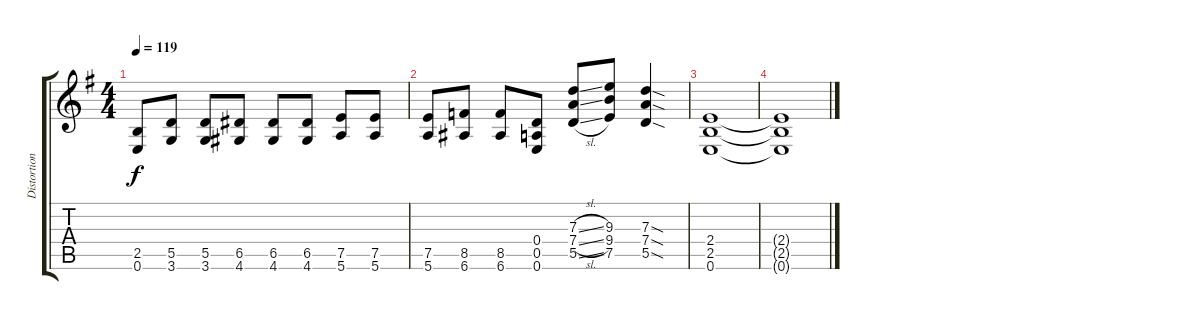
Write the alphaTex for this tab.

\track ("Distortion" "Distortion") {instrument distortionguitar}
\staff {score tabs}
\tuning (E4 B3 G3 D3 A2 E2) {hide}
\ts (4 4)
\tempo 119
\clef g2
\ks g
(2.5 0.6).8{dy f} (5.5 3.6).8 (5.5 3.6).8 (6.5 4.6).8 (6.5 4.6).8 (6.5 4.6).8 (7.5 5.6).8 (7.5 5.6).8 |
(7.5 5.6).8 (8.5 6.6).8 (8.5 6.6).8 (0.4 0.5 0.6).8 (7.3{sl} 7.4{sl} 5.5{sl}).8 (9.3 9.4 7.5).8 (7.3{sod} 7.4{sod} 5.5{sod}).4 |
(2.4 2.5 0.6).1 |
(2.4{t} 2.5{t} 0.6{t}).1
